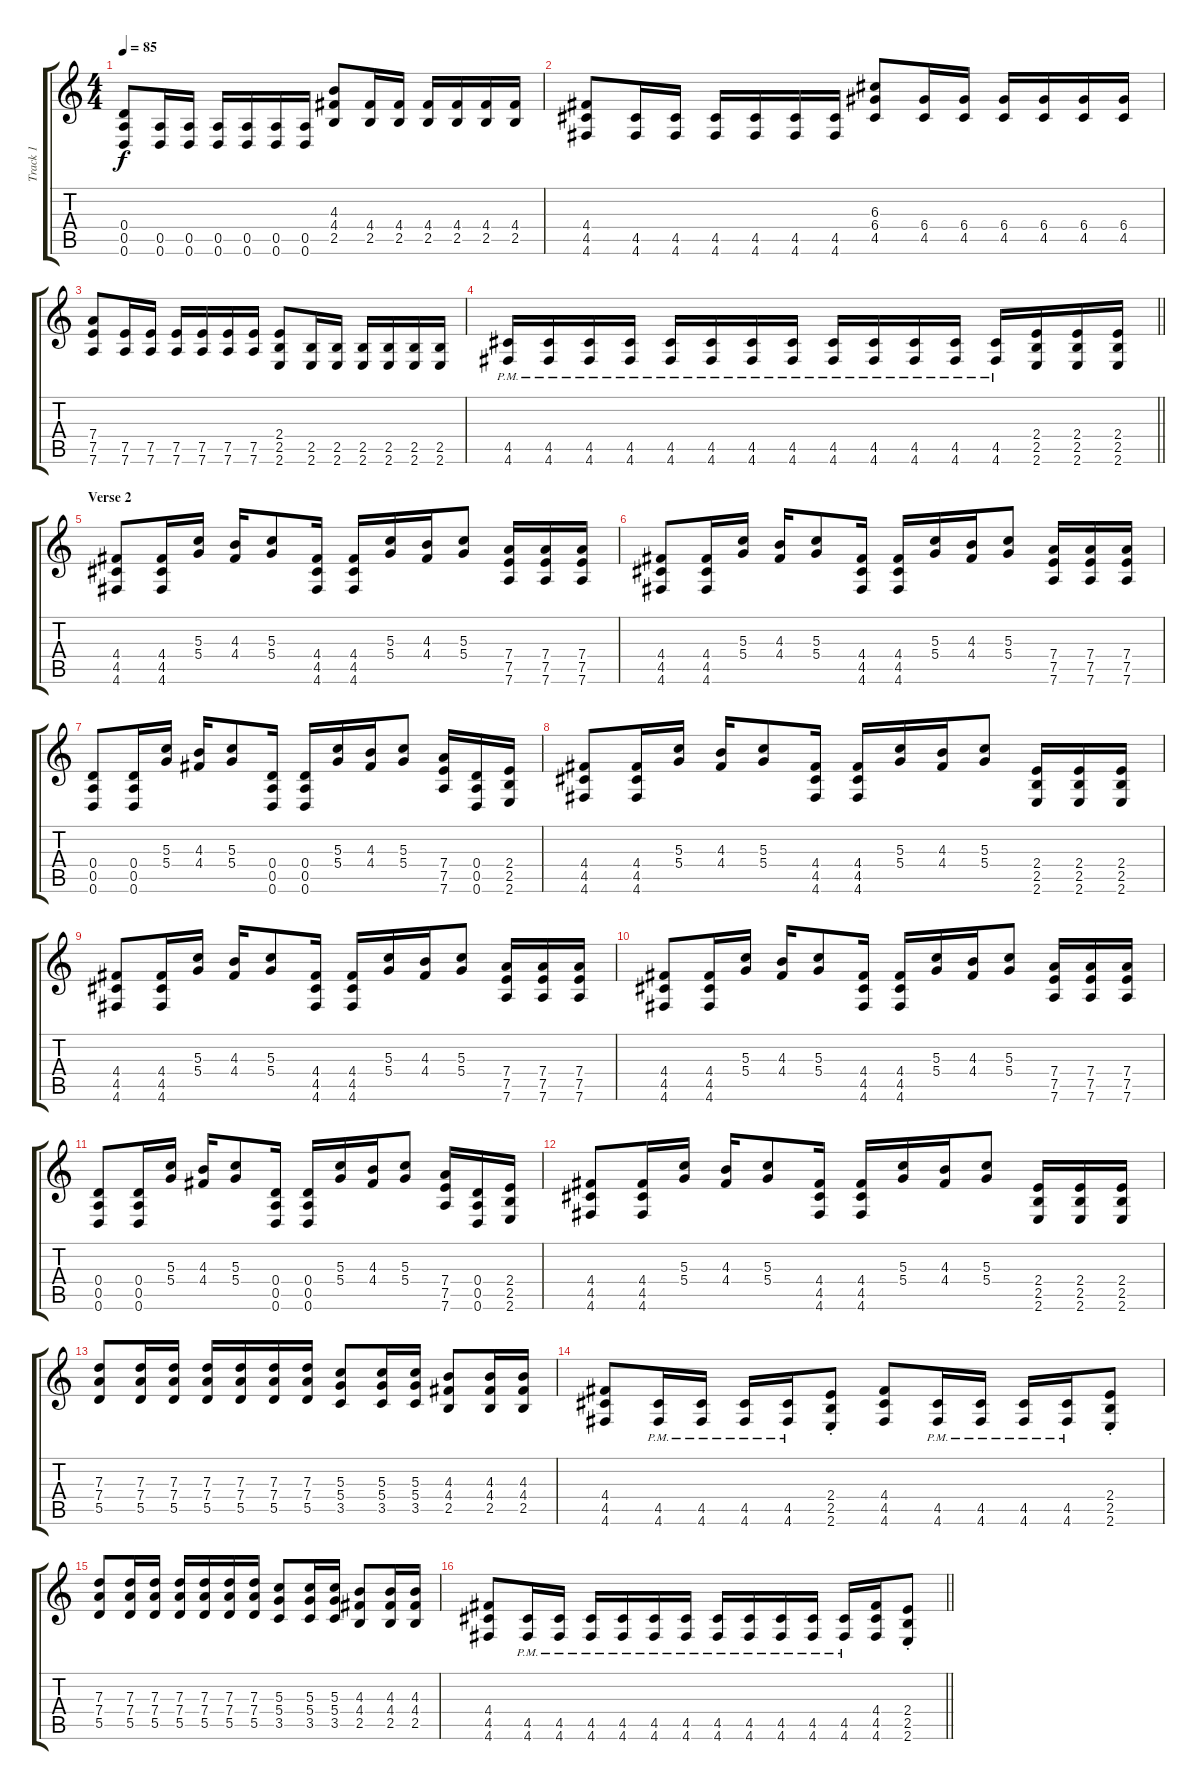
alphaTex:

\track ("Track 1" "Track 1") {instrument distortionguitar}
\staff {score tabs}
\tuning (E4 B3 G3 D3 A2 D2) {hide}
\ts (4 4)
\tempo 85
\clef g2
\ks c
(0.4 0.5 0.6).8{dy f} (0.5 0.6).16 (0.5 0.6).16 (0.5 0.6).16 (0.5 0.6).16 (0.5 0.6).16 (0.5 0.6).16 (4.3 4.4 2.5).8 (4.4 2.5).16 (4.4 2.5).16 (4.4 2.5).16 (4.4 2.5).16 (4.4 2.5).16 (4.4 2.5).16 |
(4.4 4.5 4.6).8 (4.5 4.6).16 (4.5 4.6).16 (4.5 4.6).16 (4.5 4.6).16 (4.5 4.6).16 (4.5 4.6).16 (6.3 6.4 4.5).8 (6.4 4.5).16 (6.4 4.5).16 (6.4 4.5).16 (6.4 4.5).16 (6.4 4.5).16 (6.4 4.5).16 |
(7.4 7.5 7.6).8 (7.5 7.6).16 (7.5 7.6).16 (7.5 7.6).16 (7.5 7.6).16 (7.5 7.6).16 (7.5 7.6).16 (2.4 2.5 2.6).8 (2.5 2.6).16 (2.5 2.6).16 (2.5 2.6).16 (2.5 2.6).16 (2.5 2.6).16 (2.5 2.6).16 |
\barLineRight lightlight
(4.5{pm} 4.6{pm}).16 (4.5{pm} 4.6{pm}).16 (4.5{pm} 4.6{pm}).16 (4.5{pm} 4.6{pm}).16 (4.5{pm} 4.6{pm}).16 (4.5{pm} 4.6{pm}).16 (4.5{pm} 4.6{pm}).16 (4.5{pm} 4.6{pm}).16 (4.5{pm} 4.6{pm}).16 (4.5{pm} 4.6{pm}).16 (4.5{pm} 4.6{pm}).16 (4.5{pm} 4.6{pm}).16 (4.5{pm} 4.6{pm}).16 (2.4 2.5 2.6).16 (2.4 2.5 2.6).16 (2.4 2.5 2.6).16 |
\section ("" "Verse 2")
(4.4 4.5 4.6).8 (4.4 4.5 4.6).16 (5.3 5.4).16 (4.3 4.4).16 (5.3 5.4).8 (4.4 4.5 4.6).16 (4.4 4.5 4.6).16 (5.3 5.4).16 (4.3 4.4).16 (5.3 5.4).8 (7.4 7.5 7.6).16 (7.4 7.5 7.6).16 (7.4 7.5 7.6).16 |
(4.4 4.5 4.6).8 (4.4 4.5 4.6).16 (5.3 5.4).16 (4.3 4.4).16 (5.3 5.4).8 (4.4 4.5 4.6).16 (4.4 4.5 4.6).16 (5.3 5.4).16 (4.3 4.4).16 (5.3 5.4).8 (7.4 7.5 7.6).16 (7.4 7.5 7.6).16 (7.4 7.5 7.6).16 |
(0.4 0.5 0.6).8 (0.4 0.5 0.6).16 (5.3 5.4).16 (4.3 4.4).16 (5.3 5.4).8 (0.4 0.5 0.6).16 (0.4 0.5 0.6).16 (5.3 5.4).16 (4.3 4.4).16 (5.3 5.4).8 (7.4 7.5 7.6).16 (0.4 0.5 0.6).16 (2.4 2.5 2.6).16 |
(4.4 4.5 4.6).8 (4.4 4.5 4.6).16 (5.3 5.4).16 (4.3 4.4).16 (5.3 5.4).8 (4.4 4.5 4.6).16 (4.4 4.5 4.6).16 (5.3 5.4).16 (4.3 4.4).16 (5.3 5.4).8 (2.4 2.5 2.6).16 (2.4 2.5 2.6).16 (2.4 2.5 2.6).16 |
(4.4 4.5 4.6).8 (4.4 4.5 4.6).16 (5.3 5.4).16 (4.3 4.4).16 (5.3 5.4).8 (4.4 4.5 4.6).16 (4.4 4.5 4.6).16 (5.3 5.4).16 (4.3 4.4).16 (5.3 5.4).8 (7.4 7.5 7.6).16 (7.4 7.5 7.6).16 (7.4 7.5 7.6).16 |
(4.4 4.5 4.6).8 (4.4 4.5 4.6).16 (5.3 5.4).16 (4.3 4.4).16 (5.3 5.4).8 (4.4 4.5 4.6).16 (4.4 4.5 4.6).16 (5.3 5.4).16 (4.3 4.4).16 (5.3 5.4).8 (7.4 7.5 7.6).16 (7.4 7.5 7.6).16 (7.4 7.5 7.6).16 |
(0.4 0.5 0.6).8 (0.4 0.5 0.6).16 (5.3 5.4).16 (4.3 4.4).16 (5.3 5.4).8 (0.4 0.5 0.6).16 (0.4 0.5 0.6).16 (5.3 5.4).16 (4.3 4.4).16 (5.3 5.4).8 (7.4 7.5 7.6).16 (0.4 0.5 0.6).16 (2.4 2.5 2.6).16 |
(4.4 4.5 4.6).8 (4.4 4.5 4.6).16 (5.3 5.4).16 (4.3 4.4).16 (5.3 5.4).8 (4.4 4.5 4.6).16 (4.4 4.5 4.6).16 (5.3 5.4).16 (4.3 4.4).16 (5.3 5.4).8 (2.4 2.5 2.6).16 (2.4 2.5 2.6).16 (2.4 2.5 2.6).16 |
(7.3 7.4 5.5).8 (7.3 7.4 5.5).16 (7.3 7.4 5.5).16 (7.3 7.4 5.5).16 (7.3 7.4 5.5).16 (7.3 7.4 5.5).16 (7.3 7.4 5.5).16 (5.3 5.4 3.5).8 (5.3 5.4 3.5).16 (5.3 5.4 3.5).16 (4.3 4.4 2.5).8 (4.3 4.4 2.5).16 (4.3 4.4 2.5).16 |
(4.4 4.5 4.6).8 (4.5{pm} 4.6{pm}).16 (4.5{pm} 4.6{pm}).16 (4.5{pm} 4.6{pm}).16 (4.5{pm} 4.6{pm}).16 (2.4{st} 2.5{st} 2.6{st}).8 (4.4 4.5 4.6).8 (4.5{pm} 4.6{pm}).16 (4.5{pm} 4.6{pm}).16 (4.5{pm} 4.6{pm}).16 (4.5{pm} 4.6{pm}).16 (2.4{st} 2.5{st} 2.6{st}).8 |
(7.3 7.4 5.5).8 (7.3 7.4 5.5).16 (7.3 7.4 5.5).16 (7.3 7.4 5.5).16 (7.3 7.4 5.5).16 (7.3 7.4 5.5).16 (7.3 7.4 5.5).16 (5.3 5.4 3.5).8 (5.3 5.4 3.5).16 (5.3 5.4 3.5).16 (4.3 4.4 2.5).8 (4.3 4.4 2.5).16 (4.3 4.4 2.5).16 |
\barLineRight lightlight
(4.4 4.5 4.6).8 (4.5{pm} 4.6{pm}).16 (4.5{pm} 4.6{pm}).16 (4.5{pm} 4.6{pm}).16 (4.5{pm} 4.6{pm}).16 (4.5{pm} 4.6{pm}).16 (4.5{pm} 4.6{pm}).16 (4.5{pm} 4.6{pm}).16 (4.5{pm} 4.6{pm}).16 (4.5{pm} 4.6{pm}).16 (4.5{pm} 4.6{pm}).16 (4.5{pm} 4.6{pm}).16 (4.4 4.5 4.6).16 (2.4{st} 2.5{st} 2.6{st}).8
